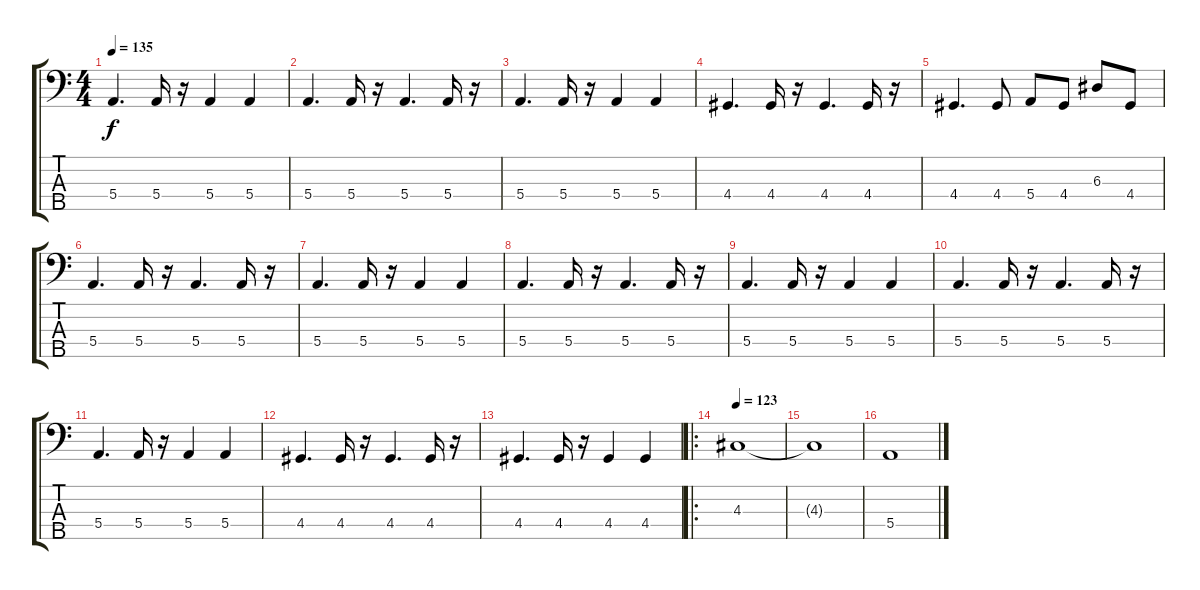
\track "" {instrument electricbasspick}
\staff {score tabs}
\tuning (G2 D2 A1 E1 B0) {hide}
\ts (4 4)
\tempo 135
\clef f4
\ks c
5.4.4{d dy f} 5.4.16 r.16 5.4.4 5.4.4 |
5.4.4{d} 5.4.16 r.16 5.4.4{d} 5.4.16 r.16 |
5.4.4{d} 5.4.16 r.16 5.4.4 5.4.4 |
4.4.4{d} 4.4.16 r.16 4.4.4{d} 4.4.16 r.16 |
4.4.4{d} 4.4.8 5.4.8 4.4.8 6.3.8 4.4.8 |
5.4.4{d} 5.4.16 r.16 5.4.4{d} 5.4.16 r.16 |
5.4.4{d} 5.4.16 r.16 5.4.4 5.4.4 |
5.4.4{d} 5.4.16 r.16 5.4.4{d} 5.4.16 r.16 |
5.4.4{d} 5.4.16 r.16 5.4.4 5.4.4 |
5.4.4{d} 5.4.16 r.16 5.4.4{d} 5.4.16 r.16 |
5.4.4{d} 5.4.16 r.16 5.4.4 5.4.4 |
4.4.4{d} 4.4.16 r.16 4.4.4{d} 4.4.16 r.16 |
4.4.4{d} 4.4.16 r.16 4.4.4 4.4.4 |
\ro
\tempo 123
4.3.1 |
4.3{t}.1 |
5.4.1
